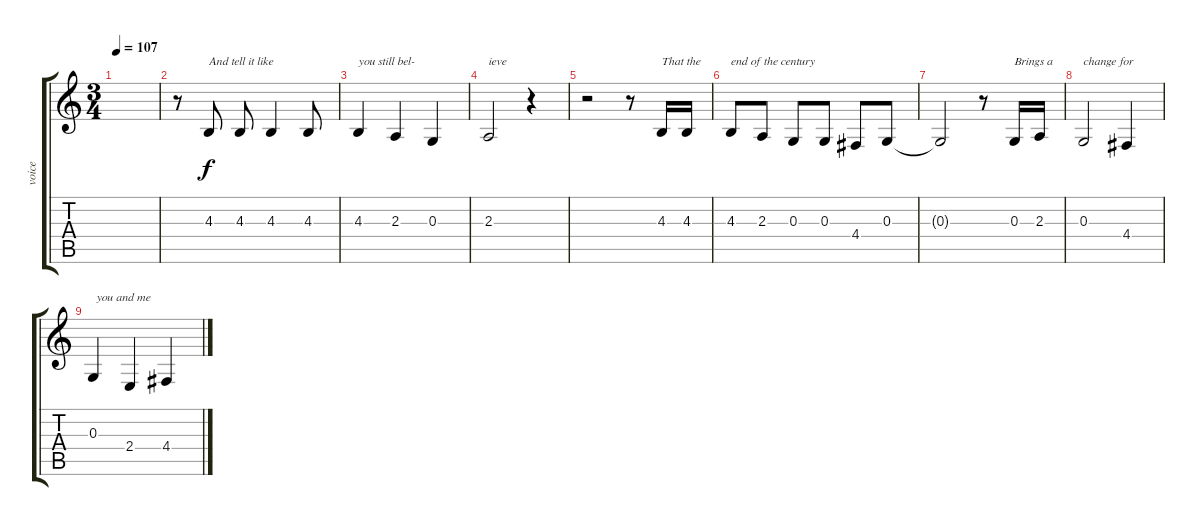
\track ("voice" "voice") {instrument acousticgrandpiano}
\staff {score tabs}
\tuning (E4 B3 G3 D3 A2 E2) {hide}
\ts (3 4)
\tempo 107
\clef g2
\ks c
|
r.8 4.3.8{txt "And tell it like"} 4.3.8 4.3.4 4.3.8 |
4.3.4{txt "you still bel-"} 2.3.4 0.3.4 |
2.3.2{txt "ieve"} r.4 |
r.2 r.8 4.3.16{txt "That the "} 4.3.16 |
4.3.8{txt "end of the century"} 2.3.8 0.3.8 0.3.8 4.4.8 0.3.8 |
0.3{t}.2 r.8 0.3.16{txt "Brings a"} 2.3.16 |
0.3.2{txt "change for "} 4.4.4 |
0.3.4{txt " you and me"} 2.4.4 4.4.4
